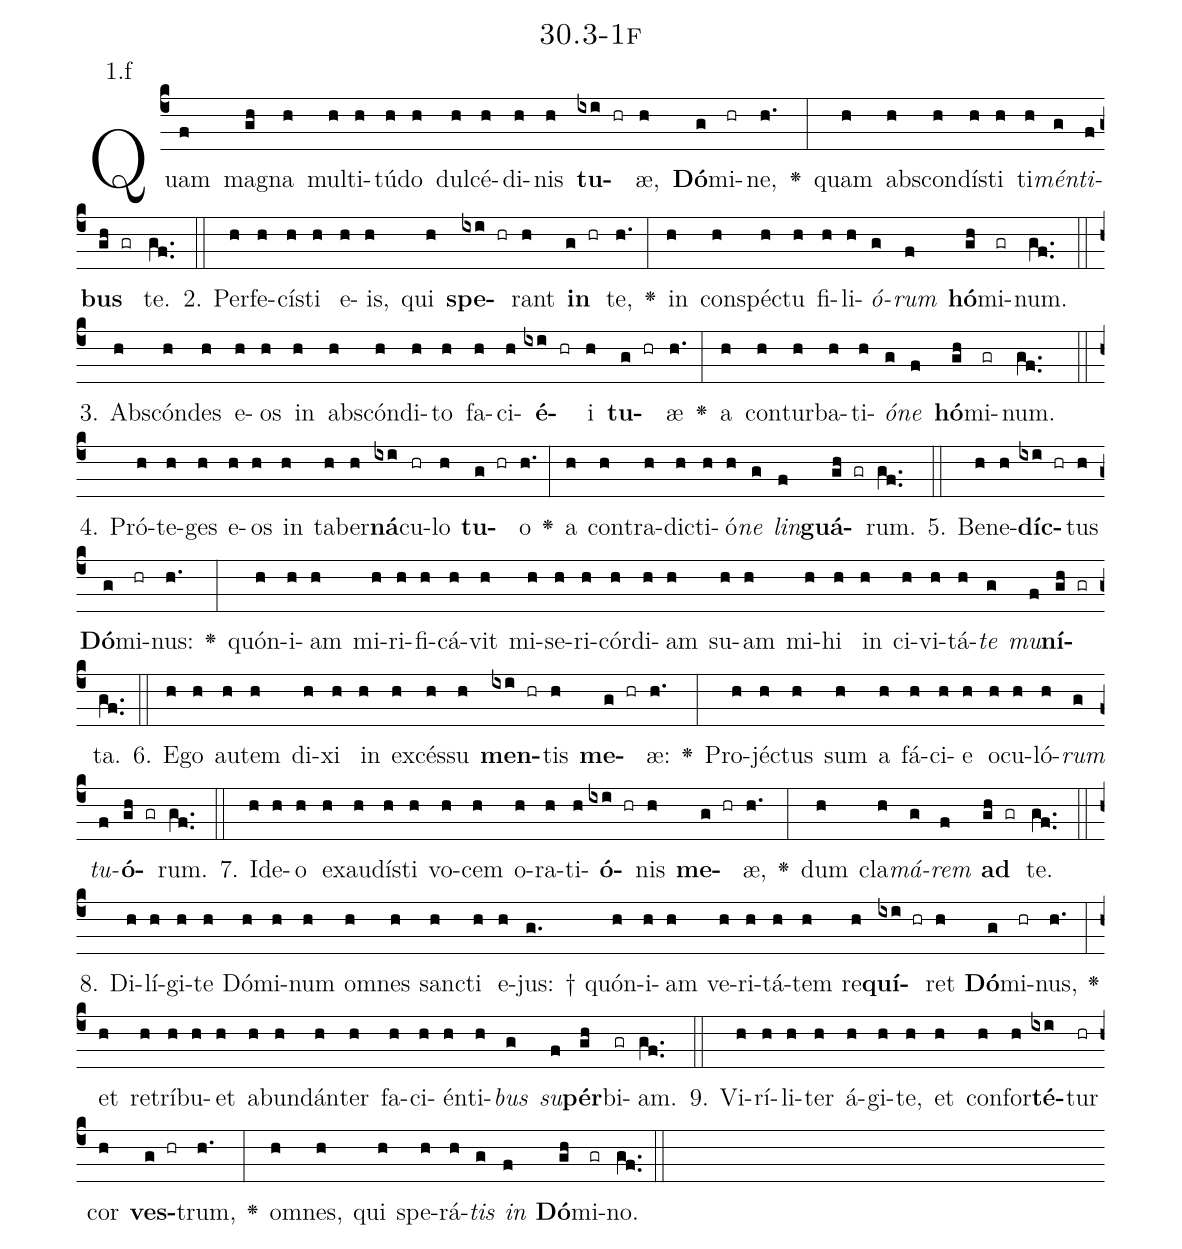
name: 30.3-1f;
annotation: 1.f;
%%
(c4)Quam(f) ma(gh)gna(h) mul(h)ti(h)tú(h)do(h) dul(h)cé(h)di(h)nis(h) <b>tu</b>(ixi hr)æ,(h) <b>Dó</b>(g)mi(hr)ne,(h.) <v>\greheightstar</v>(:) quam(h) abs(h)con(h)dís(h)ti(h) ti(h)<i>mén</i>(g)<i>ti</i>(f)<b>bus</b>(gh gr) te.(gf..) (::)
2. Per(h)fe(h)cís(h)ti(h) e(h)is,(h) qui(h) <b>spe</b>(ixi hr)rant(h) <b>in</b>(g hr) te,(h.) <v>\greheightstar</v>(:) in(h) con(h)spéc(h)tu(h) fi(h)li(h)<i>ó</i>(g)<i>rum</i>(f) <b>hó</b>(gh)mi(gr)num.(gf..) (::)
3. Abs(h)cón(h)des(h) e(h)os(h) in(h) abs(h)cón(h)di(h)to(h) fa(h)ci(h)<b>é</b>(ixi hr)i(h) <b>tu</b>(g hr)æ(h.) <v>\greheightstar</v>(:) a(h) con(h)tur(h)ba(h)ti(h)<i>ó</i>(g)<i>ne</i>(f) <b>hó</b>(gh)mi(gr)num.(gf..) (::)
4. Pró(h)te(h)ges(h) e(h)os(h) in(h) ta(h)ber(h)<b>ná</b>(ixi)cu(hr)lo(h) <b>tu</b>(g hr)o(h.) <v>\greheightstar</v>(:) a(h) con(h)tra(h)dic(h)ti(h)ó(h)<i>ne</i>(g) <i>lin</i>(f)<b>guá</b>(gh gr)rum.(gf..) (::)
5. Be(h)ne(h)<b>díc</b>(ixi hr)tus(h) <b>Dó</b>(g)mi(hr)nus:(h.) <v>\greheightstar</v>(:) quón(h)i(h)am(h) mi(h)ri(h)fi(h)cá(h)vit(h) mi(h)se(h)ri(h)cór(h)di(h)am(h) su(h)am(h) mi(h)hi(h) in(h) ci(h)vi(h)tá(h)<i>te</i>(g) <i>mu</i>(f)<b>ní</b>(gh gr)ta.(gf..) (::)
6. E(h)go(h) au(h)tem(h) di(h)xi(h) in(h) ex(h)cés(h)su(h) <b>men</b>(ixi hr)tis(h) <b>me</b>(g hr)æ:(h.) <v>\greheightstar</v>(:) Pro(h)jéc(h)tus(h) sum(h) a(h) fá(h)ci(h)e(h) o(h)cu(h)ló(h)<i>rum</i>(g) <i>tu</i>(f)<b>ó</b>(gh gr)rum.(gf..) (::)
7. Id(h)e(h)o(h) ex(h)au(h)dís(h)ti(h) vo(h)cem(h) o(h)ra(h)ti(h)<b>ó</b>(ixi hr)nis(h) <b>me</b>(g hr)æ,(h.) <v>\greheightstar</v>(:) dum(h) cla(h)<i>má</i>(g)<i>rem</i>(f) <b>ad</b>(gh gr) te.(gf..) (::)
8. Di(h)lí(h)gi(h)te(h) Dó(h)mi(h)num(h) om(h)nes(h) sanc(h)ti(h) e(h)jus: †(g.) quón(h)i(h)am(h) ve(h)ri(h)tá(h)tem(h) re(h)<b>quí</b>(ixi hr)ret(h) <b>Dó</b>(g)mi(hr)nus,(h.) <v>\greheightstar</v>(:) et(h) re(h)trí(h)bu(h)et(h) ab(h)un(h)dán(h)ter(h) fa(h)ci(h)én(h)ti(h)<i>bus</i>(g) <i>su</i>(f)<b>pér</b>(gh)bi(gr)am.(gf..) (::)
9. Vi(h)rí(h)li(h)ter(h) á(h)gi(h)te,(h) et(h) con(h)for(h)<b>té</b>(ixi)tur(hr) cor(h) <b>ves</b>(g hr)trum,(h.) <v>\greheightstar</v>(:) om(h)nes,(h) qui(h) spe(h)rá(h)<i>tis</i>(g) <i>in</i>(f) <b>Dó</b>(gh)mi(gr)no.(gf..) (::)
